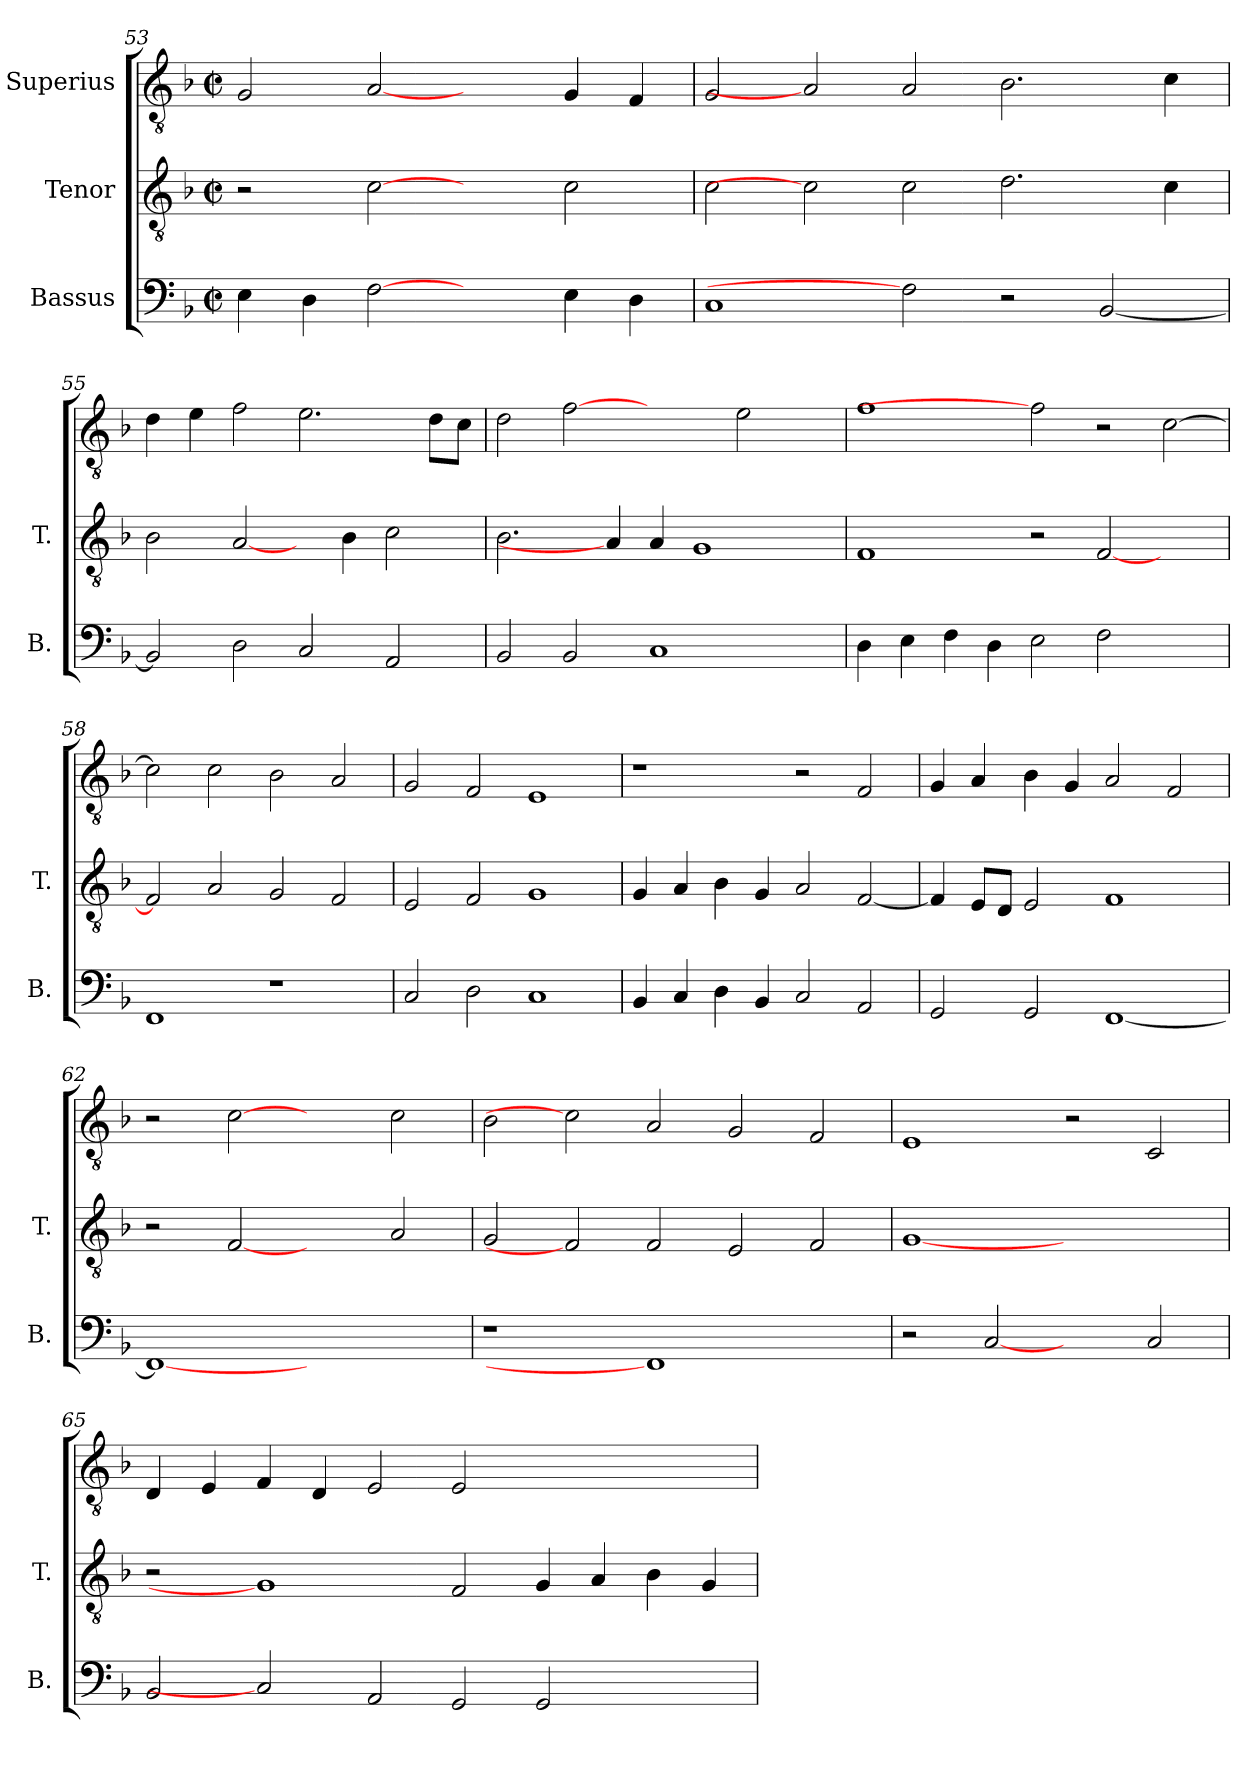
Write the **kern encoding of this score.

**kern	**kern	**kern
*part3	*part2	*part1
*staff3	*staff2	*staff1
*I"Bassus	*I"Tenor	*I"Superius
*I'B.	*I'T.	*
*clefF4	*clefGv2	*clefGv2
*	*ITrd7c12	*ITrd7c12
*k[b-]	*k[b-]	*k[b-]
*F:	*F:	*F:
*M2/2	*M2/2	*M2/2
*met(c|)	*met(c|)	*met(c|)
=53	=53	=53
4Ei\	2r	2GGi/
4Di\	.	.
[2Fi	[2Ci	[2AAi
2ryy	2ryy	2ryy
4Ei\	2Ci\	4GGi/
4Di\	.	4FFi/
!!LO:LB:g=z
=54	=54	=54
1Ci	2Ci\	2GGi/
.	2Ci]	2AAi]
2Fi]	2Ci\	2AAi/
2r	2.Di\	2.BB-i\
[<2BB-i/	.	.
.	4Ci\	4Ci\
=55	=55	=55
2BB-i/]	2BB-i\	4Di\
.	.	4Ei\
2Di\	[2AAi/	2Fi\
2Ci/	4ryy	2.Ei\
.	4BB-i\	.
2AAi/	2Ci\	.
.	.	8Di\L
.	.	8Ci\J
=56	=56	=56
2BB-i/	2.BB-i\	2Di\
2BB-i/	.	[2Fi
.	4AAi/]	.
1Ci	4AAi/	2ryy
.	1GGi	.
.	.	2Ei\
4ryy	.	4ryy
=57	=57	=57
4Di\	1FFi	1Fi
4Ei\	.	.
4Fi\	.	.
4Di\	.	.
2Ei\	2r	2Fi]
2Fi\	[<2FFi/	2r
2ryy	2ryy	[>2Ci\
!!LO:PB:g=z
=58	=58	=58
1FFi	2FFi/]	2Ci\]
.	2AAi/	2Ci\
1r	2GGi/	2BB-i\
.	2FFi/	2AAi/
=59	=59	=59
2Ci/	2EEi/	2GGi/
2Di\	2FFi/	2FFi/
1Ci	1GGi	1EEi
=60	=60	=60
4BB-i/	4GGi/	1r
4Ci/	4AAi/	.
4Di\	4BB-i\	.
4BB-i/	4GGi/	.
2Ci/	2AAi/	2r
2AAi/	[<2FFi/	2FFi/
=61	=61	=61
2GGi/	4FFi/]	4GGi/
.	8EEi/L	4AAi/
.	8DDi/J	.
2GGi/	2EEi/	4BB-i\
.	.	4GGi/
[<1FFi	1FFi	2AAi/
.	.	2FFi/
=62	=62	=62
1FFi_<	2r	2r
.	[2FFi	[2Ci
1ryy	2ryy	2ryy
.	2AAi/	2Ci\
!!LO:LB:g=z
=63	=63	=63
!LO:N:vis=1	!	!
1r	2GGi/	2BB-i\
.	2FFi]	2Ci]
1FFi]	2FFi/	2AAi/
.	2EEi/	2GGi/
2ryy	2FFi/	2FFi/
=64	=64	=64
2r	[1GGi	1EEi
[2Ci	.	.
2ryy	1ryy	2r
2Ci/	.	2CCi/
=65	=65	=65
2BB-i/	2r	4DDi/
.	.	4EEi/
2Ci]	1GGi]	4FFi/
.	.	4DDi/
2AAi/	.	2EEi/
2GGi/	2FFi/	2EEi/
2GGi/	4GGi/	1ryy
.	4AAi/	.
2ryy	4BB-i\	.
.	4GGi/	.
=	=	=
*-	*-	*-
